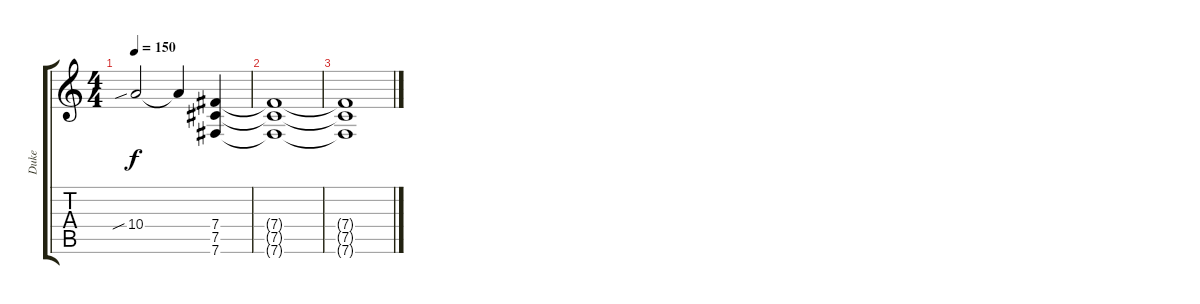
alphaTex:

\track ("Duke" "Duke") {instrument distortionguitar}
\staff {score tabs}
\tuning (Db4 Ab3 E3 B2 Gb2 B1) {hide}
\ts (4 4)
\tempo 150
\clef g2
\ks c
10.4{sib}.2{dy f} 10.4{t}.4 (7.4 7.5 7.6).4 |
(7.4{t} 7.5{t} 7.6{t}).1 |
(7.4{t} 7.5{t} 7.6{t}).1
